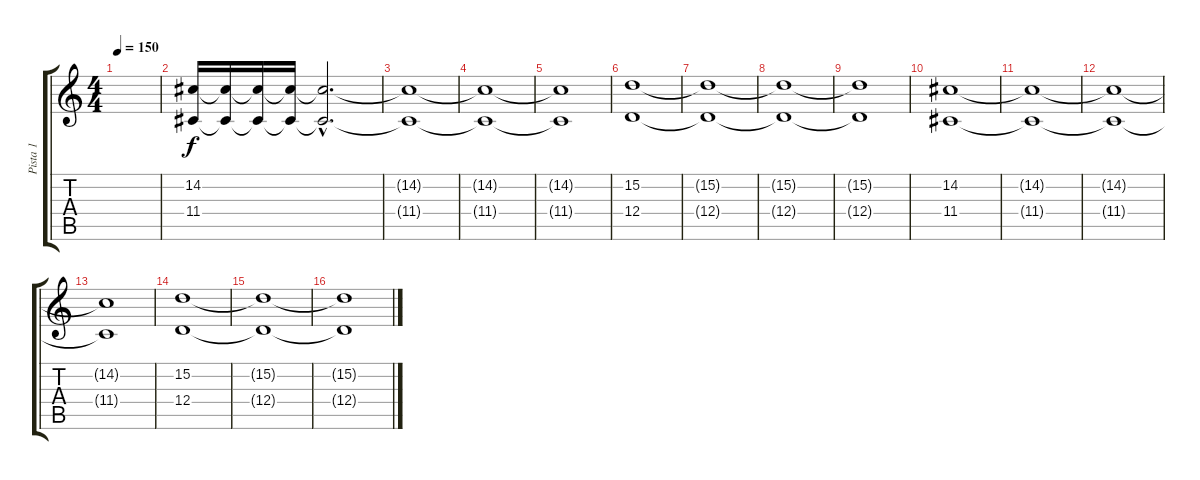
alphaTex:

\track ("Pista 1" "Pista 1") {instrument fx6goblins}
\staff {score tabs}
\tuning (E4 B3 G3 D3 A2 E2) {hide}
\ts (4 4)
\tempo 150
\clef g2
\ks c
|
(14.2 11.4).16 (14.2{t} 11.4{t}).16 (14.2{t} 11.4{t}).16 (14.2{t} 11.4{t}).16 (14.2{hac t} 11.4{hac t}).2{d} |
(14.2{t} 11.4{t}).1 |
(14.2{t} 11.4{t}).1 |
(14.2{t} 11.4{t}).1 |
(15.2 12.4).1 |
(15.2{t} 12.4{t}).1 |
(15.2{t} 12.4{t}).1 |
(15.2{t} 12.4{t}).1 |
(14.2 11.4).1 |
(14.2{t} 11.4{t}).1 |
(14.2{t} 11.4{t}).1 |
(14.2{t} 11.4{t}).1 |
(15.2 12.4).1 |
(15.2{t} 12.4{t}).1 |
(15.2{t} 12.4{t}).1
